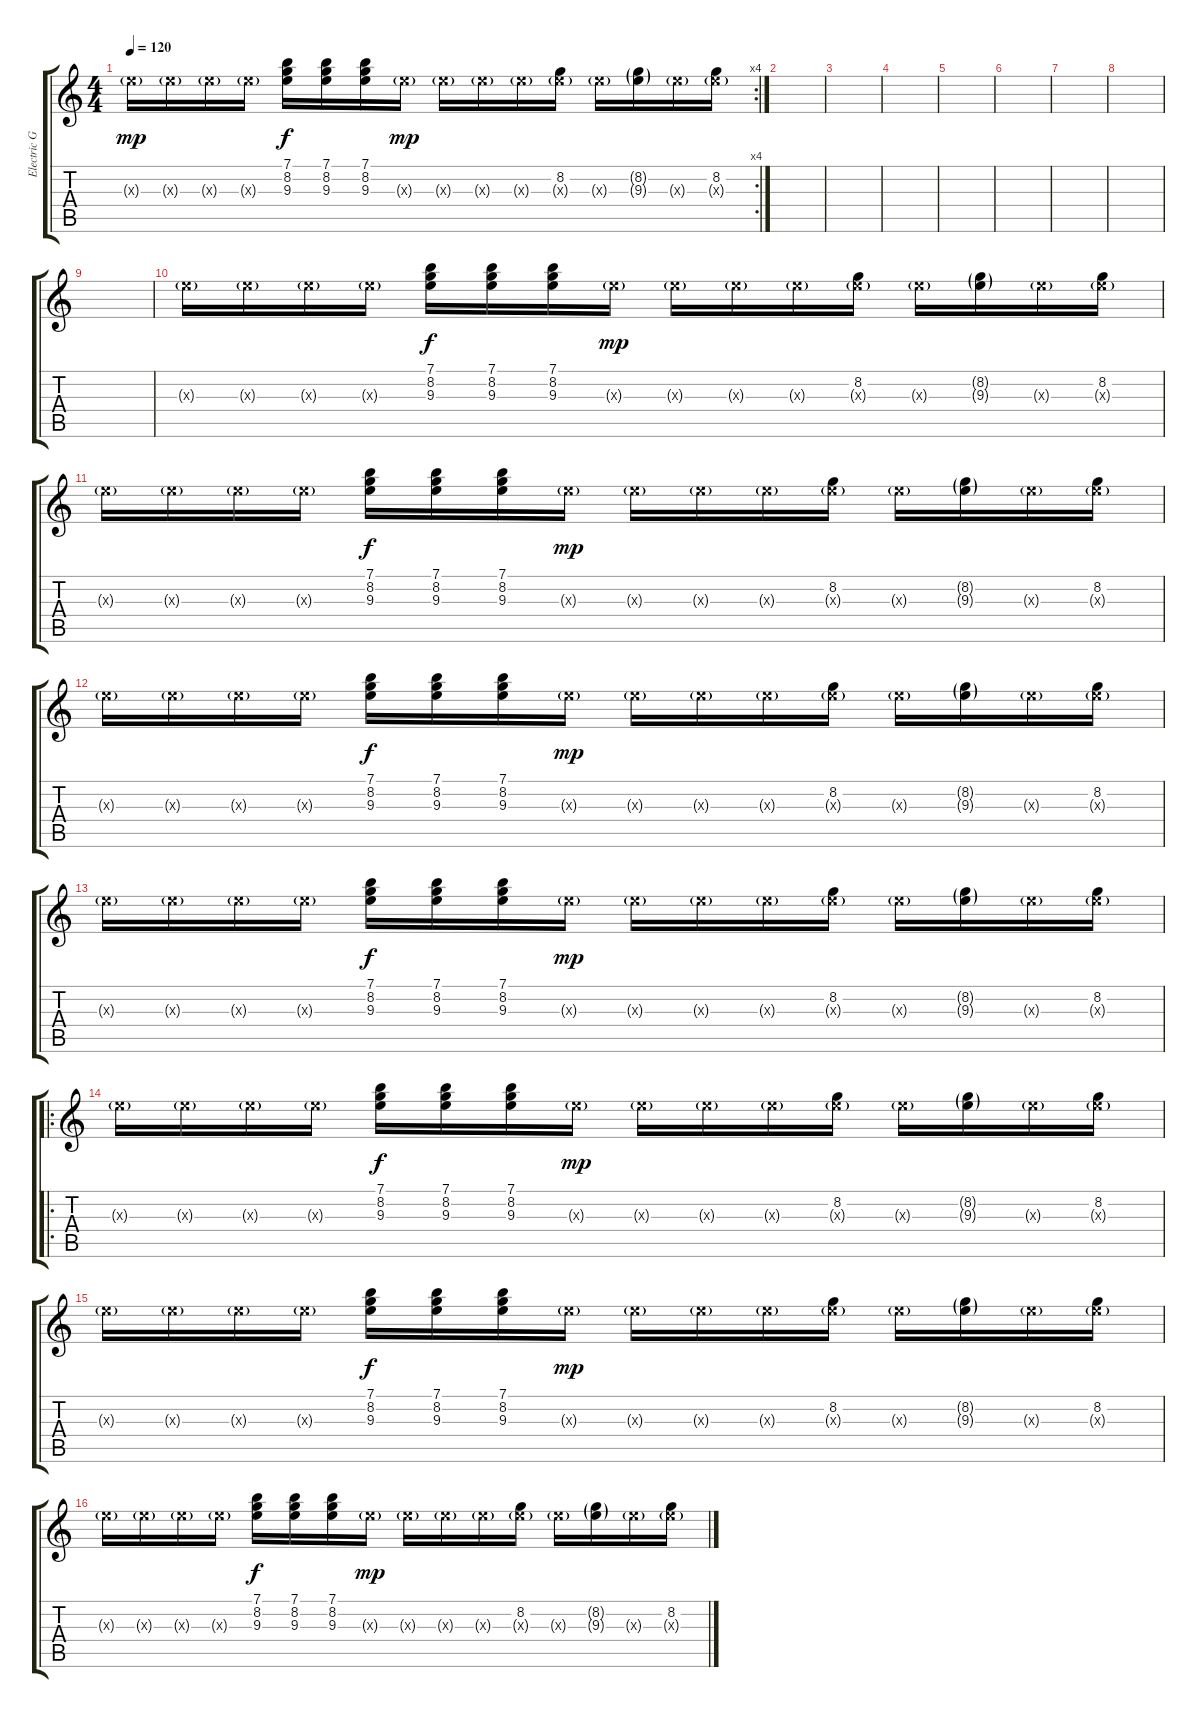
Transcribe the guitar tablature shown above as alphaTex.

\track ("Electric Guitar w/ wah wah" "Electric G") {instrument electricguitarclean}
\staff {score tabs}
\tuning (E4 B3 G3 D3 A2 E2) {hide}
\rc 4
\ts (4 4)
\tempo 120
\clef g2
\ks c
9.3{g x}.16{dy mp} 9.3{g x}.16 9.3{g x}.16 9.3{g x}.16 (7.1 8.2 9.3).16{dy f} (7.1 8.2 9.3).16 (7.1 8.2 9.3).16 9.3{g x}.16{dy mp} 9.3{g x}.16 9.3{g x}.16 9.3{g x}.16 (8.2 9.3{g x}).16 9.3{g x}.16 (8.2{g} 9.3{g}).16 9.3{g x}.16 (8.2 9.3{g x}).16 |
|
|
|
|
|
|
|
|
9.3{g x}.16 9.3{g x}.16 9.3{g x}.16 9.3{g x}.16 (7.1 8.2 9.3).16{dy f} (7.1 8.2 9.3).16 (7.1 8.2 9.3).16 9.3{g x}.16{dy mp} 9.3{g x}.16 9.3{g x}.16 9.3{g x}.16 (8.2 9.3{g x}).16 9.3{g x}.16 (8.2{g} 9.3{g}).16 9.3{g x}.16 (8.2 9.3{g x}).16 |
9.3{g x}.16 9.3{g x}.16 9.3{g x}.16 9.3{g x}.16 (7.1 8.2 9.3).16{dy f} (7.1 8.2 9.3).16 (7.1 8.2 9.3).16 9.3{g x}.16{dy mp} 9.3{g x}.16 9.3{g x}.16 9.3{g x}.16 (8.2 9.3{g x}).16 9.3{g x}.16 (8.2{g} 9.3{g}).16 9.3{g x}.16 (8.2 9.3{g x}).16 |
9.3{g x}.16 9.3{g x}.16 9.3{g x}.16 9.3{g x}.16 (7.1 8.2 9.3).16{dy f} (7.1 8.2 9.3).16 (7.1 8.2 9.3).16 9.3{g x}.16{dy mp} 9.3{g x}.16 9.3{g x}.16 9.3{g x}.16 (8.2 9.3{g x}).16 9.3{g x}.16 (8.2{g} 9.3{g}).16 9.3{g x}.16 (8.2 9.3{g x}).16 |
9.3{g x}.16 9.3{g x}.16 9.3{g x}.16 9.3{g x}.16 (7.1 8.2 9.3).16{dy f} (7.1 8.2 9.3).16 (7.1 8.2 9.3).16 9.3{g x}.16{dy mp} 9.3{g x}.16 9.3{g x}.16 9.3{g x}.16 (8.2 9.3{g x}).16 9.3{g x}.16 (8.2{g} 9.3{g}).16 9.3{g x}.16 (8.2 9.3{g x}).16 |
\ro
9.3{g x}.16 9.3{g x}.16 9.3{g x}.16 9.3{g x}.16 (7.1 8.2 9.3).16{dy f} (7.1 8.2 9.3).16 (7.1 8.2 9.3).16 9.3{g x}.16{dy mp} 9.3{g x}.16 9.3{g x}.16 9.3{g x}.16 (8.2 9.3{g x}).16 9.3{g x}.16 (8.2{g} 9.3{g}).16 9.3{g x}.16 (8.2 9.3{g x}).16 |
9.3{g x}.16 9.3{g x}.16 9.3{g x}.16 9.3{g x}.16 (7.1 8.2 9.3).16{dy f} (7.1 8.2 9.3).16 (7.1 8.2 9.3).16 9.3{g x}.16{dy mp} 9.3{g x}.16 9.3{g x}.16 9.3{g x}.16 (8.2 9.3{g x}).16 9.3{g x}.16 (8.2{g} 9.3{g}).16 9.3{g x}.16 (8.2 9.3{g x}).16 |
9.3{g x}.16 9.3{g x}.16 9.3{g x}.16 9.3{g x}.16 (7.1 8.2 9.3).16{dy f} (7.1 8.2 9.3).16 (7.1 8.2 9.3).16 9.3{g x}.16{dy mp} 9.3{g x}.16 9.3{g x}.16 9.3{g x}.16 (8.2 9.3{g x}).16 9.3{g x}.16 (8.2{g} 9.3{g}).16 9.3{g x}.16 (8.2 9.3{g x}).16
